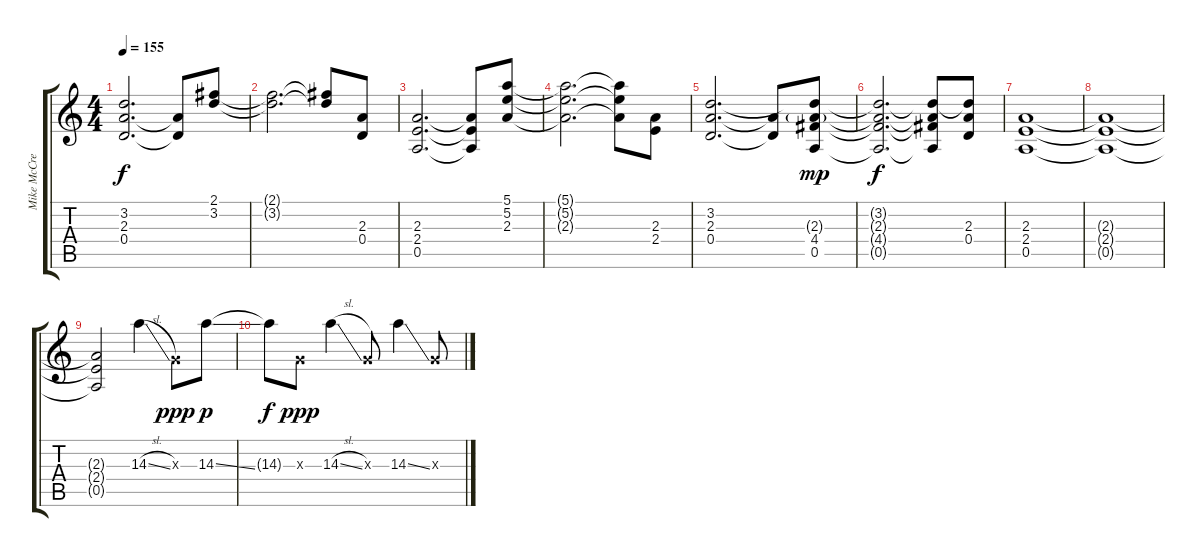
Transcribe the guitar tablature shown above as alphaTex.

\track ("Mike McCready" "Mike McCre") {instrument distortionguitar}
\staff {score tabs}
\tuning (E4 B3 G3 D3 A2 E2) {hide}
\ts (4 4)
\tempo 155
\clef g2
\ks c
(3.2 2.3 0.4).2{d dy f} (2.3{t} 0.4{t}).8 (2.1 3.2).8 |
(2.1{t} 3.2{t}).2{d} (2.1{t} 3.2{t}).8 (2.3 0.4).8 |
(2.3 2.4 0.5).2{d} (2.3{t} 2.4{t} 0.5{t}).8 (5.1 5.2 2.3).8 |
(5.1{t} 5.2{t} 2.3{t}).2{d} (5.1{t} 5.2{t} 2.3{t}).8 (2.3 2.4).8 |
(3.2 2.3 0.4).2{d} (2.3{t} 0.4{t}).8 (3.2{t} 2.3{g} 4.4 0.5).8{dy mp} |
(3.2{t} 2.3{t} 4.4{t} 0.5{t}).2{d dy f} (3.2{t} 2.3{t} 4.4{t} 0.5{t}).8 (3.2{t} 2.3 0.4).8 |
(2.3 2.4 0.5).1 |
(2.3{t} 2.4{t} 0.5{t}).1 |
(2.3{t} 2.4{t} 0.5{t}).2 14.3{sl}.4{volume 16} 0.3{x}.8{dy ppp volume 0} 14.3{ss}.8{dy p volume 16} |
14.3{t}.8{dy f} 0.3{x}.8{dy ppp volume 0} 14.3{sl}.4{volume 16} 0.3{x}.8{volume 0} 14.3{ss}.4{volume 8} 0.3{x}.8{volume 0}
